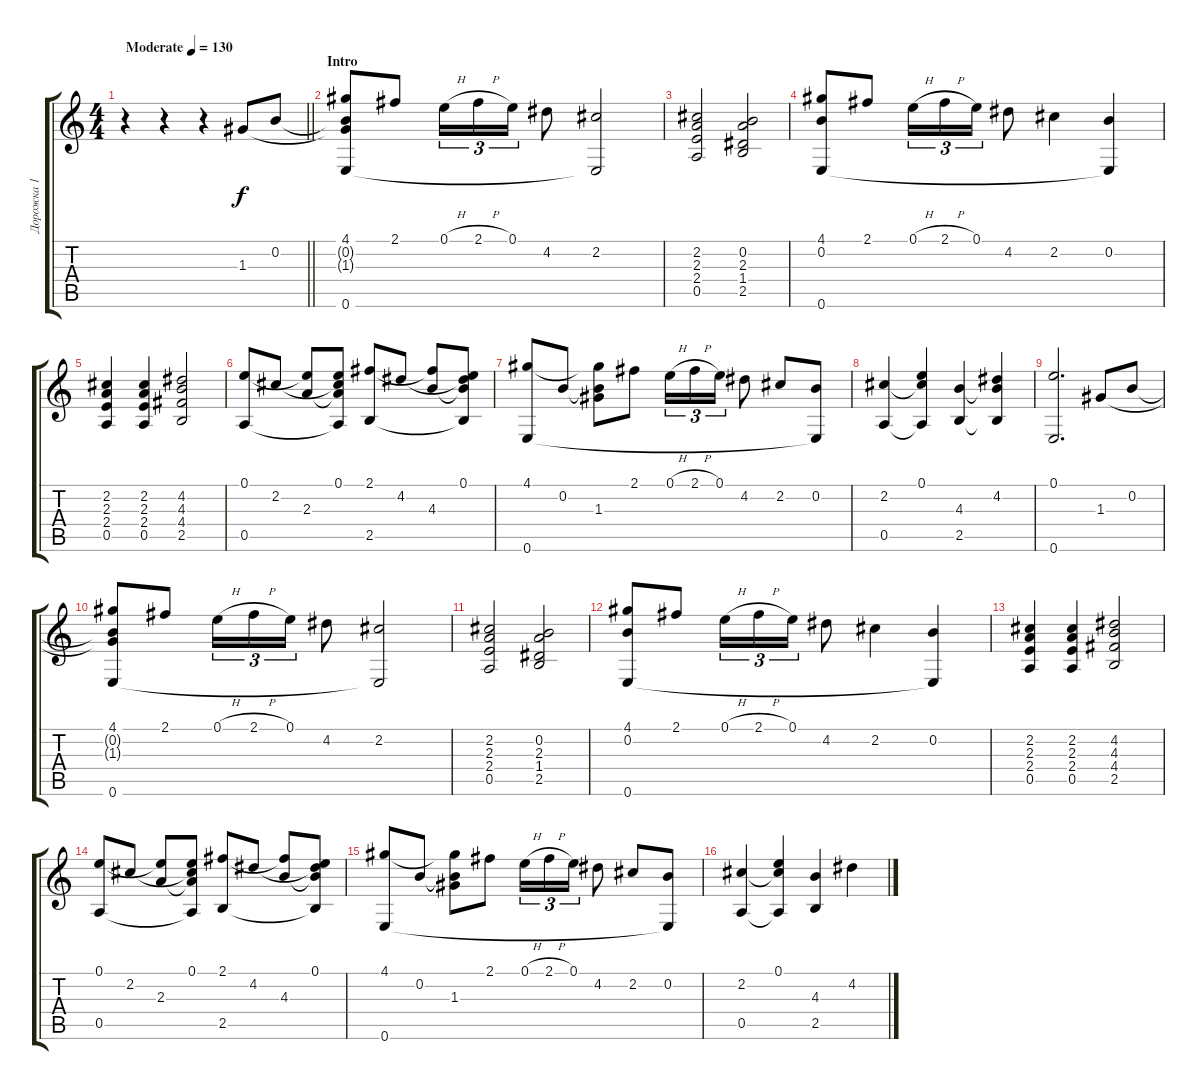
\track ("Дорожка 1" "Дорожка 1") {instrument acousticguitarsteel}
\staff {score tabs}
\tuning (E4 B3 G3 D3 A2 E2) {hide}
\ts (4 4)
\tempo (130 "Moderate")
\clef g2
\barLineRight lightlight
\ks c
r.4{dy f instrument acousticguitarsteel} r.4 r.4 1.3.8 0.2.8 |
\section ("" "Intro")
(4.1 0.2{t} 1.3{t} 0.6).8 2.1.8 0.1{h}.16{tu (3 2)} 2.1{h}.16{tu (3 2)} 0.1.16{tu (3 2)} 4.2.8 (2.2 0.6{t}).2 |
(2.2 2.3 2.4 0.5).2 (0.2 2.3 1.4 2.5).2 |
(4.1 0.2 0.6).8 2.1.8 0.1{h}.16{tu (3 2)} 2.1{h}.16{tu (3 2)} 0.1.16{tu (3 2)} 4.2.8 2.2.4 (0.2 0.6{t}).4 |
(2.2 2.3 2.4 0.5).4 (2.2 2.3 2.4 0.5).4 (4.2 4.3 4.4 2.5).2 |
(0.1 0.5).8 2.2.8 (0.1{t} 2.3).8 (0.1 2.2{t} 2.3{t} 0.5{t}).8 (2.1 2.5).8 4.2.8 (2.1{t} 4.3).8 (0.1 4.2{t} 4.3{t} 2.5{t}).8 |
(4.1 0.6).8 0.2.8 (4.1{t} 0.2{t} 1.3).8 2.1.8 0.1{h}.16{tu (3 2)} 2.1{h}.16{tu (3 2)} 0.1.16{tu (3 2)} 4.2.8 2.2.8 (0.2 0.6{t}).8 |
(2.2 0.5).4 (0.1 2.2{t} 0.5{t}).4 (4.3 2.5).4 (4.2 4.3{t} 2.5{t}).4 |
(0.1 0.6).2{d} 1.3.8 0.2.8 |
(4.1 0.2{t} 1.3{t} 0.6).8 2.1.8 0.1{h}.16{tu (3 2)} 2.1{h}.16{tu (3 2)} 0.1.16{tu (3 2)} 4.2.8 (2.2 0.6{t}).2 |
(2.2 2.3 2.4 0.5).2 (0.2 2.3 1.4 2.5).2 |
(4.1 0.2 0.6).8 2.1.8 0.1{h}.16{tu (3 2)} 2.1{h}.16{tu (3 2)} 0.1.16{tu (3 2)} 4.2.8 2.2.4 (0.2 0.6{t}).4 |
(2.2 2.3 2.4 0.5).4 (2.2 2.3 2.4 0.5).4 (4.2 4.3 4.4 2.5).2 |
(0.1 0.5).8 2.2.8 (0.1{t} 2.3).8 (0.1 2.2{t} 2.3{t} 0.5{t}).8 (2.1 2.5).8 4.2.8 (2.1{t} 4.3).8 (0.1 4.2{t} 4.3{t} 2.5{t}).8 |
(4.1 0.6).8 0.2.8 (4.1{t} 0.2{t} 1.3).8 2.1.8 0.1{h}.16{tu (3 2)} 2.1{h}.16{tu (3 2)} 0.1.16{tu (3 2)} 4.2.8 2.2.8 (0.2 0.6{t}).8 |
(2.2 0.5).4 (0.1 2.2{t} 0.5{t}).4 (4.3 2.5).4 4.2.4
